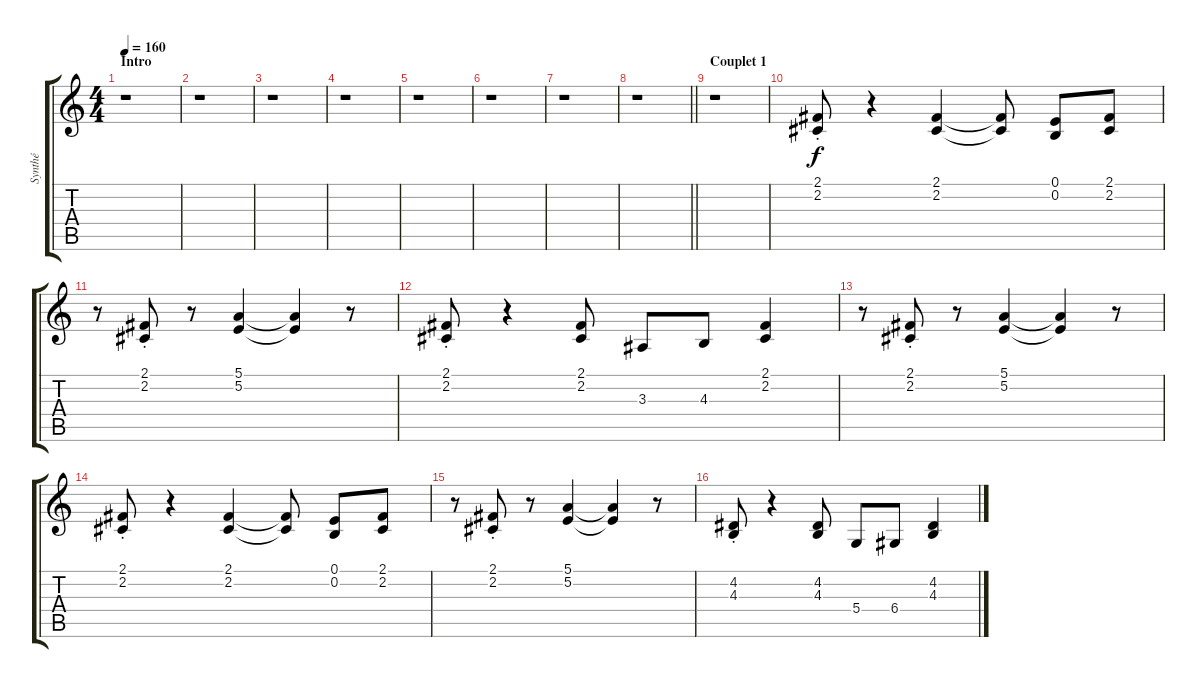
\track ("Synthé" "Synthé") {instrument synthbrass2}
\staff {score tabs}
\tuning (E4 B3 G3 D3 A2 E2) {hide}
\ts (4 4)
\section ("" "Intro")
\tempo 160
\clef g2
\ks c
r.1{dy f instrument synthbrass2} |
r.1 |
r.1 |
r.1 |
r.1 |
r.1 |
r.1 |
\barLineRight lightlight
r.1 |
\section ("" "Couplet 1")
r.1 |
(2.1{st} 2.2{st}).8 r.4 (2.1 2.2).4 (2.1{t} 2.2{t}).8 (0.1 0.2).8 (2.1 2.2).8 |
r.8 (2.1 2.2{st}).8 r.8 (5.1 5.2).4 (5.1{t} 5.2{t}).4 r.8 |
(2.1{st} 2.2{st}).8 r.4 (2.1 2.2).8 3.3.8 4.3.8 (2.1 2.2).4 |
r.8 (2.1{st} 2.2{st}).8 r.8 (5.1 5.2).4 (5.1{t} 5.2{t}).4 r.8 |
(2.1{st} 2.2{st}).8 r.4 (2.1 2.2).4 (2.1{t} 2.2{t}).8 (0.1 0.2).8 (2.1 2.2).8 |
r.8 (2.1{st} 2.2{st}).8 r.8 (5.1 5.2).4 (5.1{t} 5.2{t}).4 r.8 |
(4.2{st} 4.3).8 r.4 (4.2 4.3).8 5.4.8 6.4.8 (4.2 4.3).4
